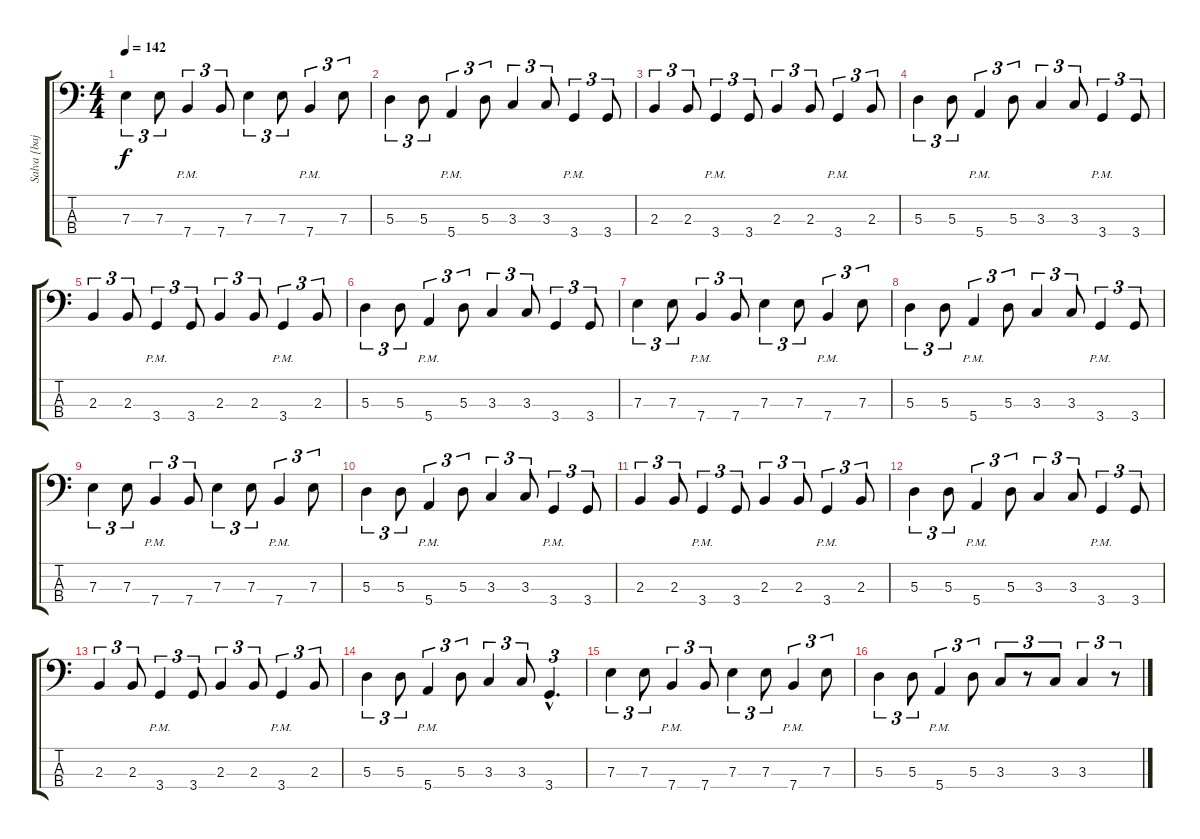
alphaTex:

\track ("Salva [bajo]" "Salva [baj") {instrument electricbassfinger}
\staff {score tabs}
\tuning (G2 D2 A1 E1) {hide}
\ts (4 4)
\tempo 142
\clef f4
\ks c
7.3.4{tu (3 2) dy f} 7.3.8{tu (3 2)} 7.4{pm}.4{tu (3 2)} 7.4.8{tu (3 2)} 7.3.4{tu (3 2)} 7.3.8{tu (3 2)} 7.4{pm}.4{tu (3 2)} 7.3.8{tu (3 2)} |
5.3.4{tu (3 2)} 5.3.8{tu (3 2)} 5.4{pm}.4{tu (3 2)} 5.3.8{tu (3 2)} 3.3.4{tu (3 2)} 3.3.8{tu (3 2)} 3.4{pm}.4{tu (3 2)} 3.4.8{tu (3 2)} |
2.3.4{tu (3 2)} 2.3.8{tu (3 2)} 3.4{pm}.4{tu (3 2)} 3.4.8{tu (3 2)} 2.3.4{tu (3 2)} 2.3.8{tu (3 2)} 3.4{pm}.4{tu (3 2)} 2.3.8{tu (3 2)} |
5.3.4{tu (3 2)} 5.3.8{tu (3 2)} 5.4{pm}.4{tu (3 2)} 5.3.8{tu (3 2)} 3.3.4{tu (3 2)} 3.3.8{tu (3 2)} 3.4{pm}.4{tu (3 2)} 3.4.8{tu (3 2)} |
2.3.4{tu (3 2)} 2.3.8{tu (3 2)} 3.4{pm}.4{tu (3 2)} 3.4.8{tu (3 2)} 2.3.4{tu (3 2)} 2.3.8{tu (3 2)} 3.4{pm}.4{tu (3 2)} 2.3.8{tu (3 2)} |
5.3.4{tu (3 2)} 5.3.8{tu (3 2)} 5.4{pm}.4{tu (3 2)} 5.3.8{tu (3 2)} 3.3.4{tu (3 2)} 3.3.8{tu (3 2)} 3.4.4{tu (3 2)} 3.4.8{tu (3 2)} |
7.3.4{tu (3 2)} 7.3.8{tu (3 2)} 7.4{pm}.4{tu (3 2)} 7.4.8{tu (3 2)} 7.3.4{tu (3 2)} 7.3.8{tu (3 2)} 7.4{pm}.4{tu (3 2)} 7.3.8{tu (3 2)} |
5.3.4{tu (3 2)} 5.3.8{tu (3 2)} 5.4{pm}.4{tu (3 2)} 5.3.8{tu (3 2)} 3.3.4{tu (3 2)} 3.3.8{tu (3 2)} 3.4{pm}.4{tu (3 2)} 3.4.8{tu (3 2)} |
7.3.4{tu (3 2)} 7.3.8{tu (3 2)} 7.4{pm}.4{tu (3 2)} 7.4.8{tu (3 2)} 7.3.4{tu (3 2)} 7.3.8{tu (3 2)} 7.4{pm}.4{tu (3 2)} 7.3.8{tu (3 2)} |
5.3.4{tu (3 2)} 5.3.8{tu (3 2)} 5.4{pm}.4{tu (3 2)} 5.3.8{tu (3 2)} 3.3.4{tu (3 2)} 3.3.8{tu (3 2)} 3.4{pm}.4{tu (3 2)} 3.4.8{tu (3 2)} |
2.3.4{tu (3 2)} 2.3.8{tu (3 2)} 3.4{pm}.4{tu (3 2)} 3.4.8{tu (3 2)} 2.3.4{tu (3 2)} 2.3.8{tu (3 2)} 3.4{pm}.4{tu (3 2)} 2.3.8{tu (3 2)} |
5.3.4{tu (3 2)} 5.3.8{tu (3 2)} 5.4{pm}.4{tu (3 2)} 5.3.8{tu (3 2)} 3.3.4{tu (3 2)} 3.3.8{tu (3 2)} 3.4{pm}.4{tu (3 2)} 3.4.8{tu (3 2)} |
2.3.4{tu (3 2)} 2.3.8{tu (3 2)} 3.4{pm}.4{tu (3 2)} 3.4.8{tu (3 2)} 2.3.4{tu (3 2)} 2.3.8{tu (3 2)} 3.4{pm}.4{tu (3 2)} 2.3.8{tu (3 2)} |
5.3.4{tu (3 2)} 5.3.8{tu (3 2)} 5.4{pm}.4{tu (3 2)} 5.3.8{tu (3 2)} 3.3.4{tu (3 2)} 3.3.8{tu (3 2)} 3.4{hac}.4{d tu (3 2)} |
7.3.4{tu (3 2)} 7.3.8{tu (3 2)} 7.4{pm}.4{tu (3 2)} 7.4.8{tu (3 2)} 7.3.4{tu (3 2)} 7.3.8{tu (3 2)} 7.4{pm}.4{tu (3 2)} 7.3.8{tu (3 2)} |
5.3.4{tu (3 2)} 5.3.8{tu (3 2)} 5.4{pm}.4{tu (3 2)} 5.3.8{tu (3 2)} 3.3.8{tu (3 2)} r.8{tu (3 2)} 3.3.8{tu (3 2)} 3.3.4{tu (3 2)} r.8{tu (3 2)}
